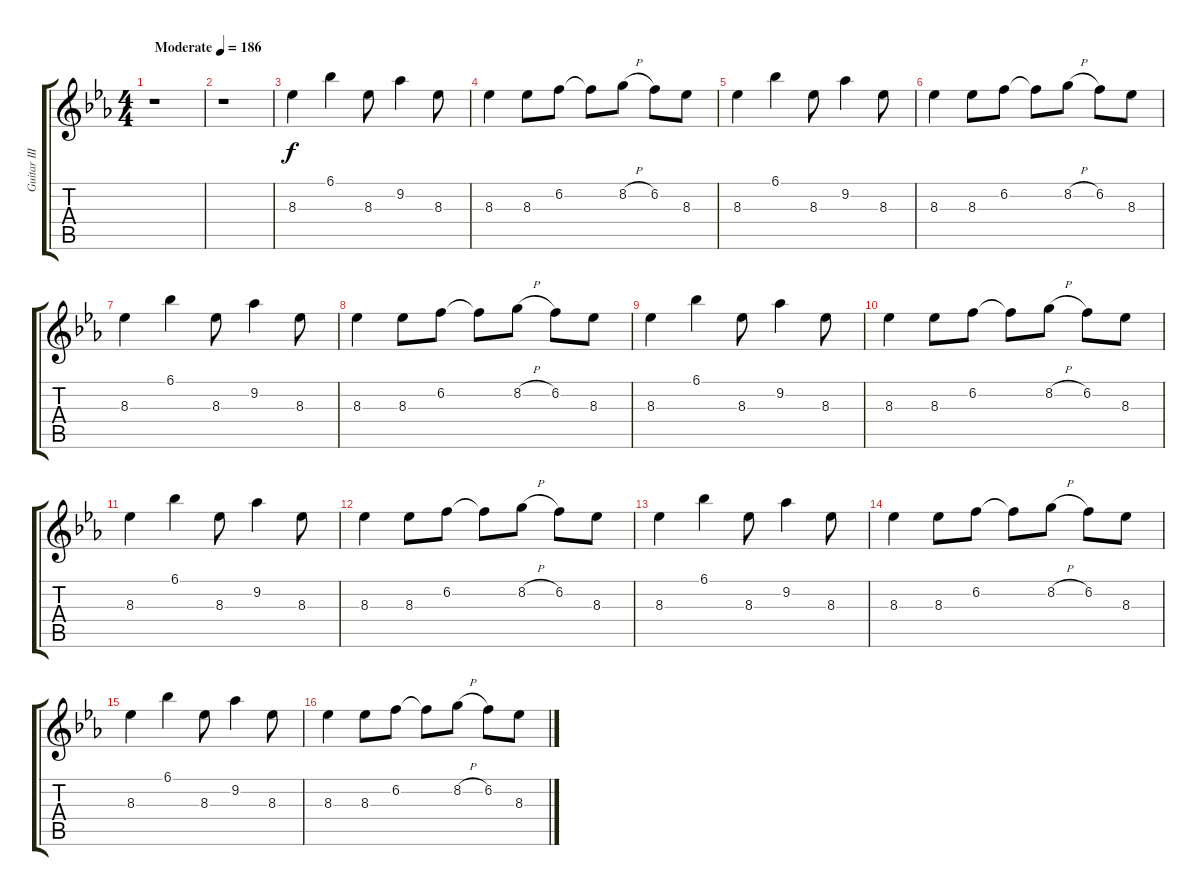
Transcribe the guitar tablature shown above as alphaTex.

\track ("Guitar Ⅲ" "Guitar Ⅲ") {instrument overdrivenguitar}
\staff {score tabs}
\tuning (E4 B3 G3 D3 A2 E2) {hide}
\ts (4 4)
\tempo (186 "Moderate")
\clef g2
\ks eb
r.1{dy f instrument overdrivenguitar} |
r.1 |
8.3.4 6.1.4 8.3.8 9.2.4 8.3.8 |
8.3.4 8.3.8 6.2.8 6.2{t}.8 8.2{h}.8 6.2.8 8.3.8 |
8.3.4 6.1.4 8.3.8 9.2.4 8.3.8 |
8.3.4 8.3.8 6.2.8 6.2{t}.8 8.2{h}.8 6.2.8 8.3.8 |
8.3.4 6.1.4 8.3.8 9.2.4 8.3.8 |
8.3.4 8.3.8 6.2.8 6.2{t}.8 8.2{h}.8 6.2.8 8.3.8 |
8.3.4 6.1.4 8.3.8 9.2.4 8.3.8 |
8.3.4 8.3.8 6.2.8 6.2{t}.8 8.2{h}.8 6.2.8 8.3.8 |
8.3.4 6.1.4 8.3.8 9.2.4 8.3.8 |
8.3.4 8.3.8 6.2.8 6.2{t}.8 8.2{h}.8 6.2.8 8.3.8 |
8.3.4 6.1.4 8.3.8 9.2.4 8.3.8 |
8.3.4 8.3.8 6.2.8 6.2{t}.8 8.2{h}.8 6.2.8 8.3.8 |
8.3.4 6.1.4 8.3.8 9.2.4 8.3.8 |
8.3.4 8.3.8 6.2.8 6.2{t}.8 8.2{h}.8 6.2.8 8.3.8
